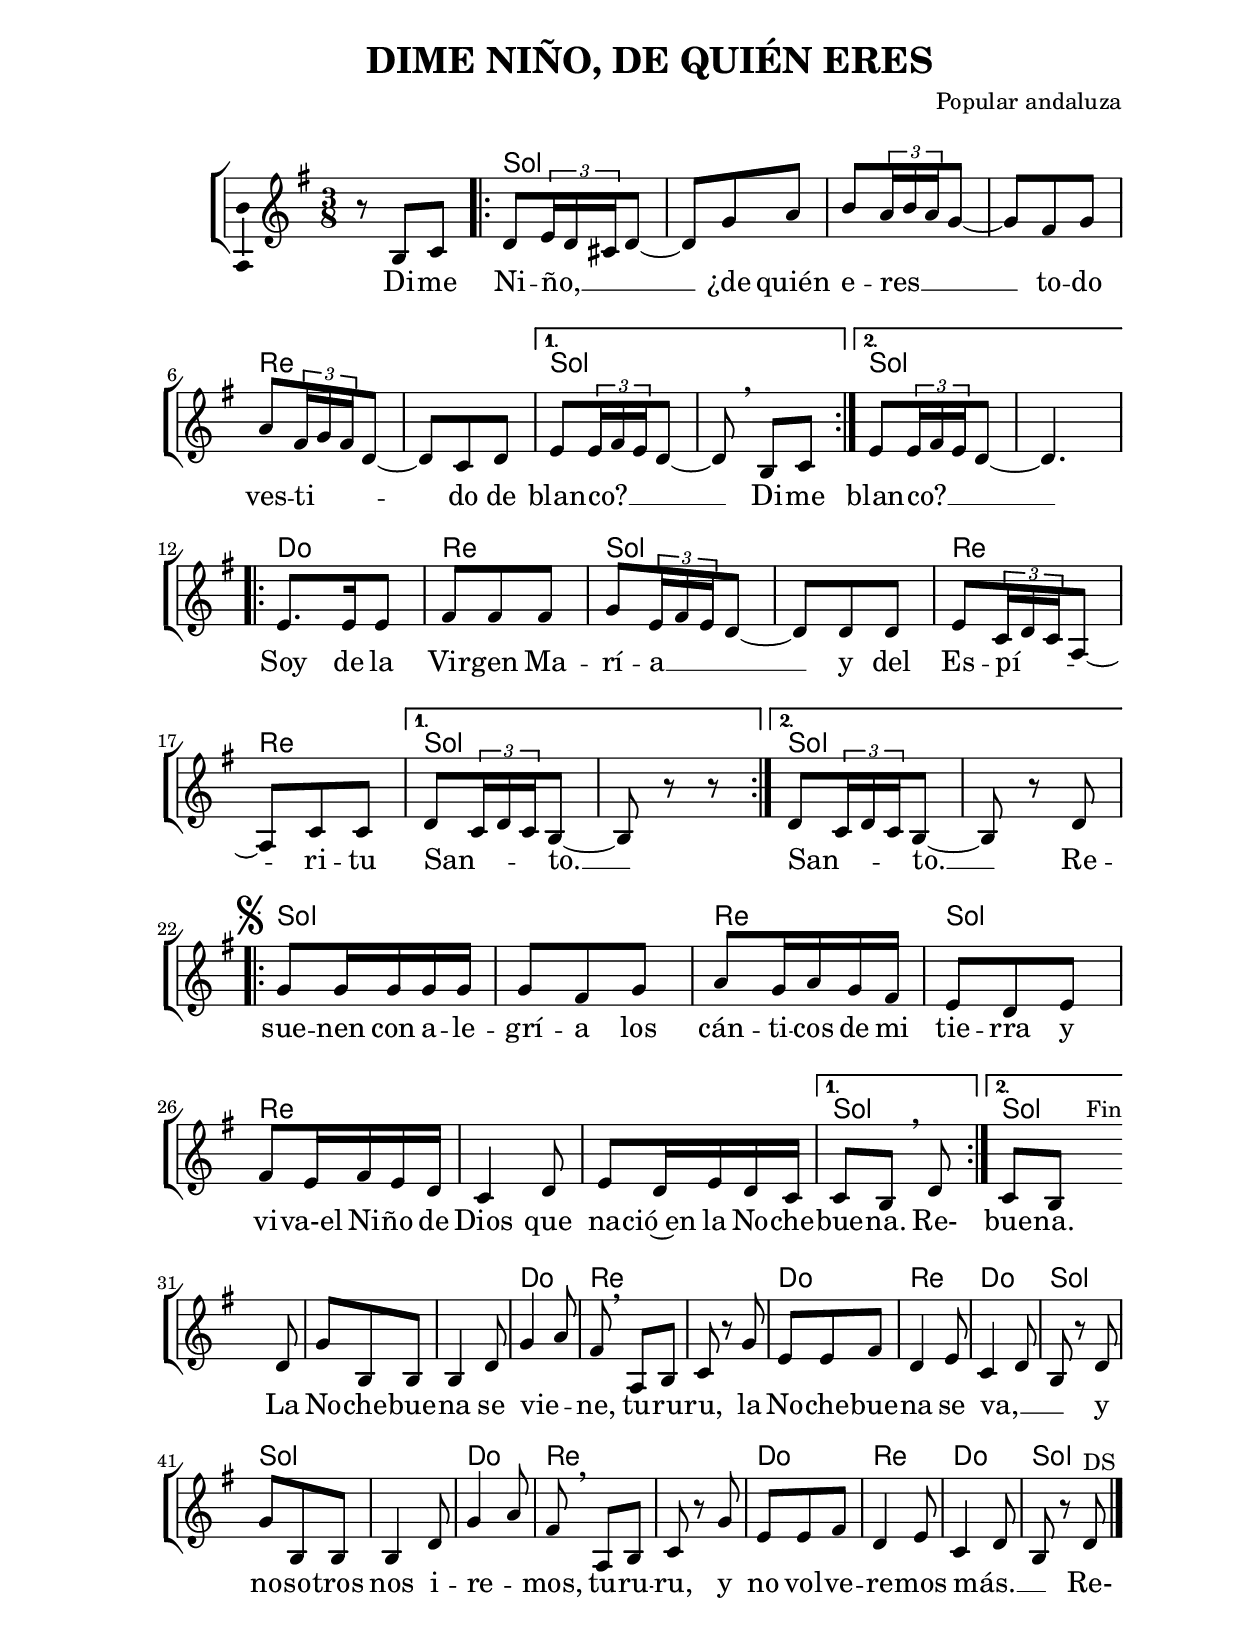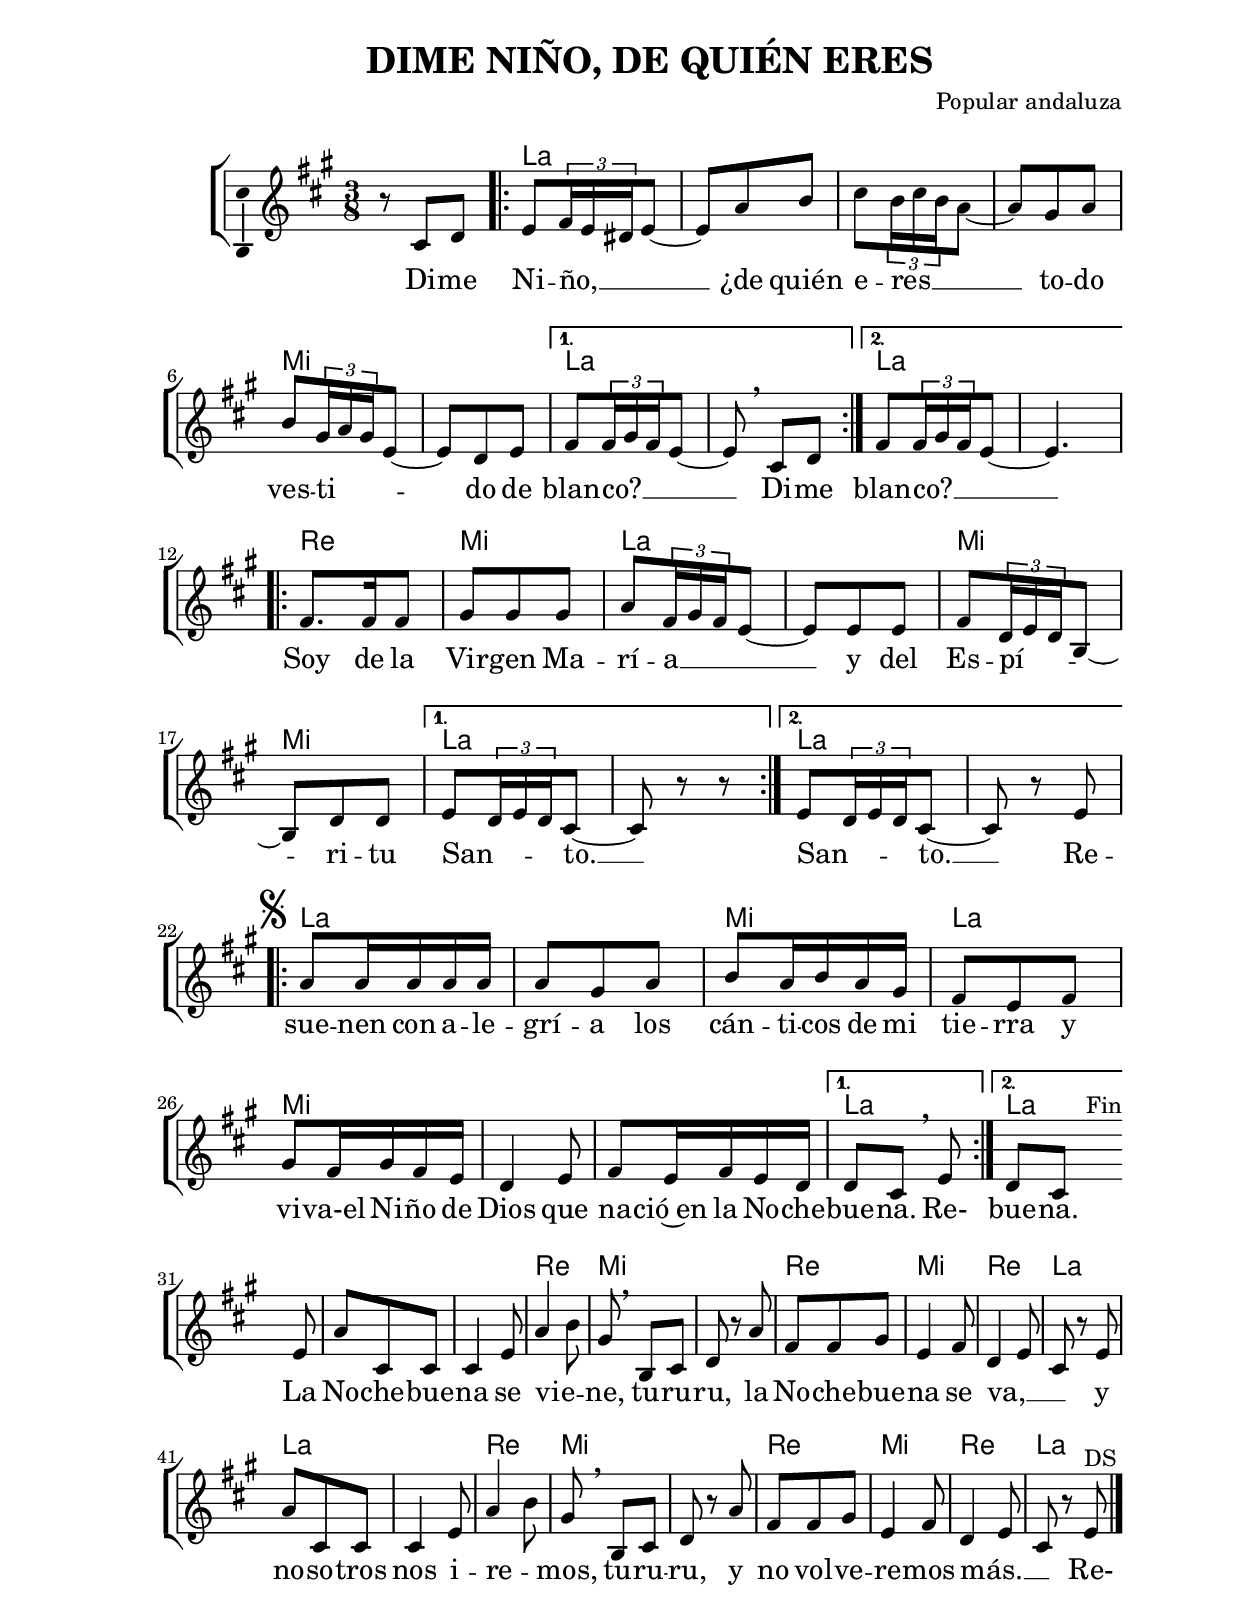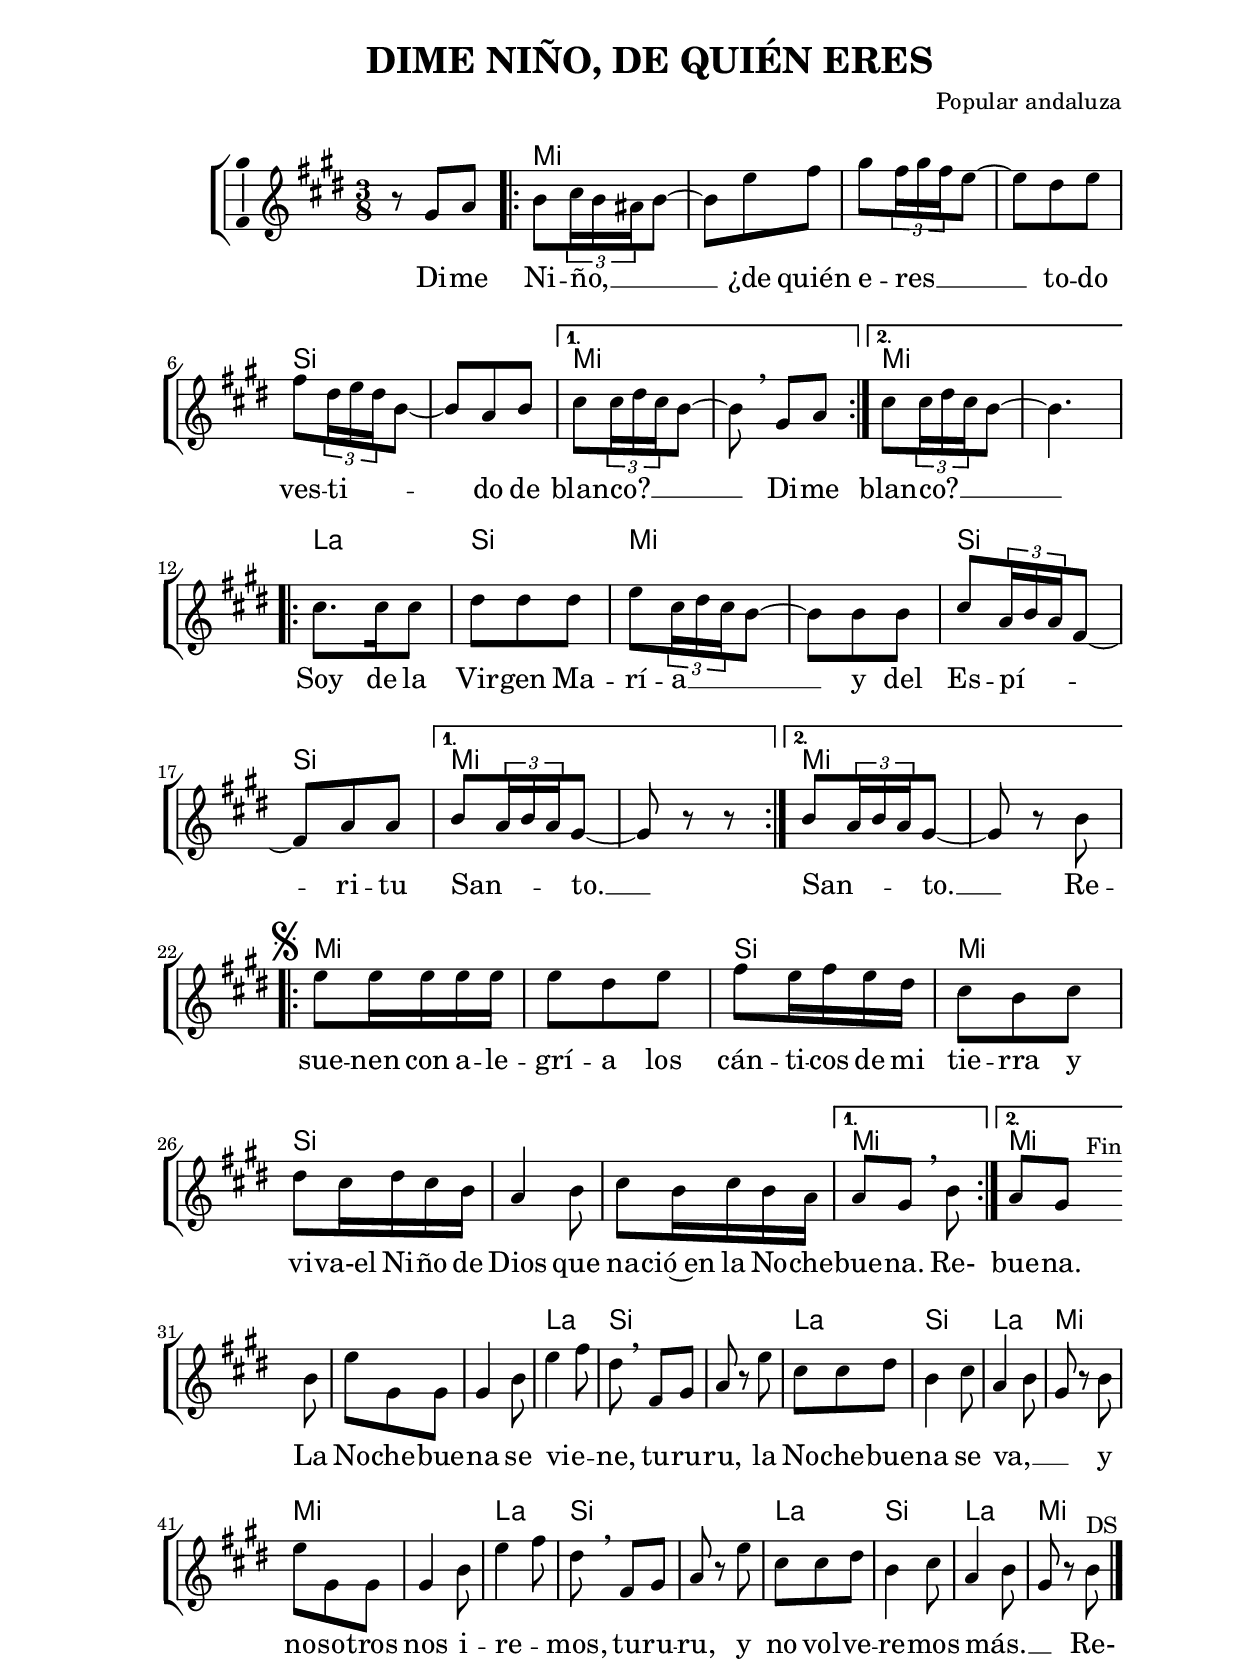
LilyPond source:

%
%para convertir .midi en .wav:
%timidity filename.midi -Ow -o finename.wav
%
%
%Para convertir de .wav a .mp3:
%lame -h -m j filename.wav
%
%
%para escuchar el midi:
%timidity nombrefichero.midi
%


%versión de lilypond para la que se ha escrito esta partitura:
\version "2.16.0"

	%Tamaño papel
	#(set-default-paper-size "a4")
	%Tamaño partitura
	#(set-global-staff-size 20)
	%No responde al pulsar sobre una nota
	#(ly:set-option 'point-and-click #f)

%parámetros del encabezamiento:
\header {
	title = "DIME NIÑO, DE QUIÉN ERES"
	subtitle = ""
	composer = "Popular andaluza"
	poet = ""
	%meter = "Tono original: Do M"
	arranger = ""
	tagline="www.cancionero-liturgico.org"
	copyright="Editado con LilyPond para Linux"
	}

%parámetros asociados al papel:
\paper  {
	oddHeaderMarkup = \markup {\fill-line { \on-the-fly #not-first-page \fromproperty #'header:title \on-the-fly #not-first-page \fromproperty #'header:composer }}
	evenHeaderMarkup = \markup {\fill-line { \fromproperty #'header:composer \fromproperty #'header:title }}
	#(set-paper-size "a4")
	print-page-number = ##f
	first-page-number = 1
	print-first-page-number = ##f
%	head-separation = 3.0 \cm
	top-margin = 2.0 \cm
%%%	bottom-margin = 0.5\cm
	bottom-margin = -1.0\cm
	left-margin = 3.0 \cm
	line-width = 16.0 \cm 
	indent = 8\mm
	interscoreline = 2.\mm
	between-system-space = 15\mm
%	para que las partituras no llenen la hoja:
	ragged-bottom = ##t
%	idem para la última hoja:
	ragged-last-bottom = ##f
%	para que las partituras llenen el ancho del papel:
	ragged-last = ##f
	after-title-space = 2.5 \cm
page-count=1
%system-count=8

	%Flexible Vertical Spacing
%	markup-markup-spacing =
%	#'((basic-distance . 15) (minimum-distance . 15) (padding . 3))
	markup-system-spacing =
	#'((basic-distance . 15) (minimum-distance . 15) (padding . 3))
	system-system-spacing =
	#'((basic-distance . 15) (minimum-distance . 15) (padding . 3))
	score-system-spacing =
	#'((basic-distance . 15) (minimum-distance . 15) (padding . 5))
%	top-system-spacing = % header
%	#'((basic-distance . 8) (minimum-distance . 0) (padding . 0))
%	top-markup-spacing =
%	#'((basic-distance . 20) (minimum-distance . 20) (padding . 0))
	last-bottom-spacing = % footer
	#'((basic-distance . 5) (minimum-distance . 5) (padding . 0))
%	score-markup-spacing =
%	#'((basic-distance . 16) (minimum-distance . 13) (padding . 0))

	}


%parámetros que afectan a toda la partitura:
global =  {
	%clave de sol (G):
	\clef G
	%armadura:
	\transpose c g
	\key c \major
	\tempo 4=100
	\set Score.tempoHideNote = ##t
	}


acordes = {
	\italianChords
	\chordmode {
	\transpose c g
{

s4.
\repeat volta 2 {
c4. c c c g g
}
\alternative{
{
c4. c
}
{
c4. c
}
}

\repeat volta 2 {
f4. g c c g g
}
\alternative{
{
c4. c
}
{
c4. c
}
}

\repeat volta 2 {
c4. c g c g g g
}
\alternative{
{
c4.
}
{
c4.
}
}

s4.
c4. c f g g f g f c
c4. c f g g f g f c

	}
	}
}



melodia = 
	\transpose c g,
{
\time 3/8

\relative c'{

r8 e8 f
\repeat volta 2 {
g8 \times 2/3{a16 g fis} g8~
g8 c d
e8 \times 2/3 {d16 e d} c8~
c8 b c
d8 \times 2/3 {b16 c b} g8~
g8 f g
}
\alternative{
{
a8 \times 2/3 {a16  b a} g8~
g8 \breathe e f
}
{
a8 \times 2/3 {a16  b a} g8~
g4.
}
}

%\bar "||"
\break

\repeat volta 2 {
a8. a16 a8
b8 b b
c8 \times 2/3 {a16 b a} g8~
g8 g g
a8 \times 2/3 {f16 g f} d8~
d8 f f
}
\alternative{
{
g8 \times 2/3 {f16 g f} e8~
e8 r8 r8
}
{
g8 \times 2/3 {f16 g f} e8~
e8 r8 g8
}
}

\break

\mark \markup { \musicglyph #"scripts.segno" }
\repeat volta 2 {
c8 c16 c c c
c8 b c
d8 c16 d c b
a8 g a
b a16 b a g
f4 g8
a8 g16 a g f
}
\alternative{
{
f8 e \breathe g
}
{
f8 e s8^"Fin"
}
}

\bar""
\break

s8 s8 g8
c8 e, e
e4 g8
c4 d8
b8 \breathe d,8 e
f8 r8 c'8
a8 a b
g4 a8
f4 g8
e8 r g

\break

c8 e, e
e4 g8
c4 d8
b8 \breathe d,8 e
f8 r8 c'8
a8 a b
g4 a8
f4 g8
e8 r8 g8^"DS"

\bar "|."

}
}


texto = \lyricmode {
Di -- me Ni -- ño, __ _ _ _
¿de quién e -- res __ _ _ _
to -- do ves -- ti -- _ _ _ do de
blan -- co? __ _ _ _ Di -- me
blan -- co? __ _ _ _

Soy de la Vir -- gen Ma -- rí -- a __ _ _ _
y del Es -- pí -- _ _ _ ri -- tu
San -- _ _ _ to. __
San -- _ _ _ to. __

Re -- sue -- nen con a -- le -- grí -- a
los cán -- ti -- cos de mi tie -- rra 
y vi -- va-el Ni -- ño de Dios
que na -- ció~en la No -- che -- bue -- na.
Re-
bue -- na.

La No -- che -- bue -- na se vie -- _ ne,
tu -- ru -- ru,
la No -- che -- bue -- na se va, __ _ _
y no -- so -- tros nos i -- re -- _ mos,
tu -- ru -- ru,
y no vol -- ve -- re -- mos más. __ _ _

Re-

}


acordesStaff = \context ChordNames = acordesStaff <<
	\set chordChanges = ##t
	\acordes
	>>


vozStaff = \context Voice = vozStaff
\with {\consists "Ambitus_engraver"}
<<
%	\set Staff.instrumentName = ""
%	\set Staff.shortInstrumentName = ""
%	\set Staff.midiInstrument = #"clarinet"
%	\set Staff.midiInstrument = #"cello"
	\set Staff.midiInstrument = #"flute"
%	\set Staff.midiInstrument = #"electric guitar (jazz)"
%	\set Staff.midiInstrument = #"english horn"
%	\set Staff.midiInstrument = #"violin"
%	\set Staff.midiInstrument = #"glockenspiel"
	\set Staff.midiMinimumVolume = #0.7
	\set Staff.midiMaximumVolume = #0.9
	\global
	\melodia
	>>


textoStaff = \context Lyrics = textoStaff <<
	\lyricsto vozStaff \texto
	>>


\book {
	\score {
		\context ChoirStaff {
			\override StaffGroup.SystemStartBracket #'collapse-height = #1
			\override Score.SystemStartBar #'collapse-height = #1
			<<
			\acordesStaff
			\vozStaff
			\textoStaff
			>>
			}
		\layout {
	    		\context {
				\Lyrics
				\override LyricText #'font-size = #2
				}
	   		 \context {
				\Score
				\override StaffSymbol #'staff-space = #(magstep +3)
				}
			}
		}
	\score {
		\unfoldRepeats
		\context ChoirStaff {
			<<
			\acordesStaff
			\vozStaff
			>>
			}
		\midi {
	  		\context {
	  			\Score
				tempoWholesPerMinute = #(ly:make-moment 70 4)
				}
			}
		}
	}



#(define output-suffix "C")
\book {
	\score {
		\context ChoirStaff {
			\override StaffGroup.SystemStartBracket #'collapse-height = #1
			\override Score.SystemStartBar #'collapse-height = #1
\transpose c d
			<<
			\acordesStaff
			\vozStaff
			\textoStaff
			>>
			}
		\layout {
	    		\context {
				\Lyrics
				\override LyricText #'font-size = #2
				}
	   		 \context {
				\Score
				\override StaffSymbol #'staff-space = #(magstep +3)
				}
			}
		}
	}

#(define output-suffix "S")
\book {
	\score {
		\context ChoirStaff {
			\override StaffGroup.SystemStartBracket #'collapse-height = #1
			\override Score.SystemStartBar #'collapse-height = #1
\transpose c a
			<<
			\acordesStaff
			\vozStaff
			\textoStaff
			>>
			}
		\layout {
	    		\context {
				\Lyrics
				\override LyricText #'font-size = #2
				}
	   		 \context {
				\Score
				\override StaffSymbol #'staff-space = #(magstep +3)
				}
			}
		}
	}


